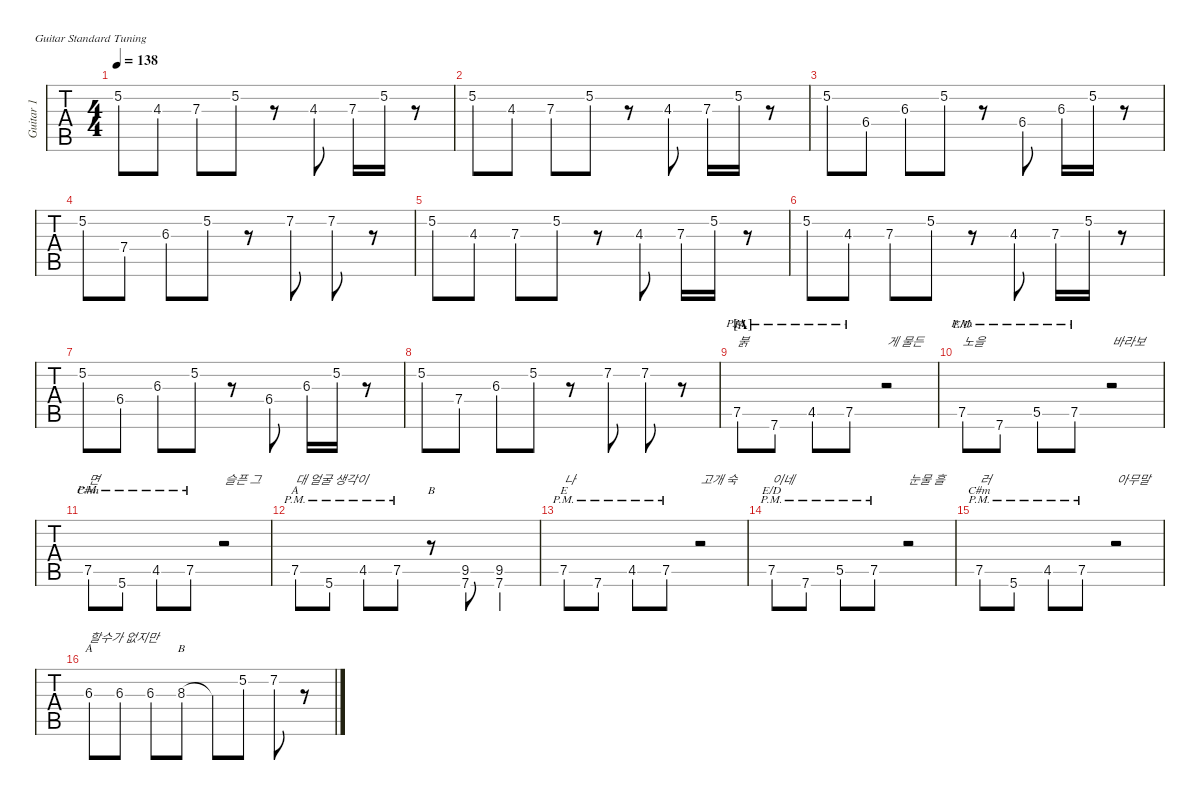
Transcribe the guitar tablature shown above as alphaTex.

\defaultSystemsLayout 4
\hideDynamics
\bracketExtendMode nobrackets
\track ("Guitar 1" "Guitar 1") {defaultSystemsLayout 4 instrument distortionguitar}
\staff {tabs}
\tuning (E4 B3 G3 D3 A2 E2)
\chord ("E" x x x x 7 x) {firstfret 7 showdiagram false showfingering false}
\chord ("E/D" x x x x 7 x) {firstfret 7 showdiagram false showfingering false}
\chord ("C#m" x x x x 7 x) {firstfret 7 showdiagram false showfingering false}
\chord ("A" x x x x 7 x) {firstfret 7 showdiagram false showfingering false}
\chord ("B" x x x x x x)
\chord ("A" x x x x 7 5) {firstfret 5 showdiagram false showfingering false}
\chord ("B" x x 8 x x x) {firstfret 8 showdiagram false showfingering false}
\ts (4 4)
\tempo 138
\clef g2
\ks c
5.2.8{dy mf} 4.3.8 7.3.8 5.2.8 r.8 4.3.8 7.3.16 5.2.16 r.8 |
5.2.8 4.3.8 7.3.8 5.2.8 r.8 4.3.8 7.3.16 5.2.16 r.8 |
5.2.8 6.4{acc #}.8 6.3{acc #}.8 5.2.8 r.8 6.4{acc #}.8 6.3{acc #}.16 5.2.16 r.8 |
5.2.8 7.4.8 6.3{acc #}.8 5.2.8 r.8 7.2{st acc #}.8 7.2{st acc #}.8 r.8 |
5.2.8 4.3.8 7.3.8 5.2.8 r.8 4.3.8 7.3.16 5.2.16 r.8 |
5.2.8 4.3.8 7.3.8 5.2.8 r.8 4.3.8 7.3.16 5.2.16 r.8 |
5.2.8 6.4{acc #}.8 6.3{acc #}.8 5.2.8 r.8 6.4{acc #}.8 6.3{acc #}.16 5.2.16 r.8 |
5.2.8 7.4.8 6.3{acc #}.8 5.2.8 r.8 7.2{st acc #}.8 7.2{st acc #}.8 r.8 |
\section ("A" "")
7.5{pm}.8{ch "E" txt "붉"} 7.6{pm}.8 4.5{pm acc #}.8 7.5{pm}.8 r.2{txt "게 물든"} |
7.5{pm}.8{ch "E/D" txt "노을"} 7.6{pm}.8 5.5{pm}.8 7.5{pm}.8 r.2{txt "바라보"} |
7.5{pm}.8{ch "C#m" txt "면"} 5.6{pm}.8 4.5{pm acc #}.8 7.5{pm}.8 r.2{txt "슬픈 그"} |
7.5{pm}.8{ch "A" txt "대 얼굴 생각이"} 5.6{pm}.8 4.5{pm acc #}.8 7.5{pm}.8 r.8{ch "B"} (9.5{acc #} 7.6).8 (7.6 9.5{acc #}).4 |
7.5{pm}.8{ch "E" txt "나"} 7.6{pm}.8 4.5{pm acc #}.8 7.5{pm}.8 r.2{txt "고개 숙"} |
7.5{pm}.8{ch "E/D" txt "이네"} 7.6{pm}.8 5.5{pm}.8 7.5{pm}.8 r.2{txt "눈물 흘"} |
7.5{pm}.8{ch "C#m" txt "러"} 5.6{pm}.8 4.5{pm acc #}.8 7.5{pm}.8 r.2{txt "아무말"} |
6.3{acc #}.8{ch "A" txt "할수가 없지만"} 6.3{acc #}.8 6.3{acc #}.8 8.3{acc #}.8{ch "B"} 8.3{t acc #}.8 5.2.8 7.2{acc #}.8 r.8
